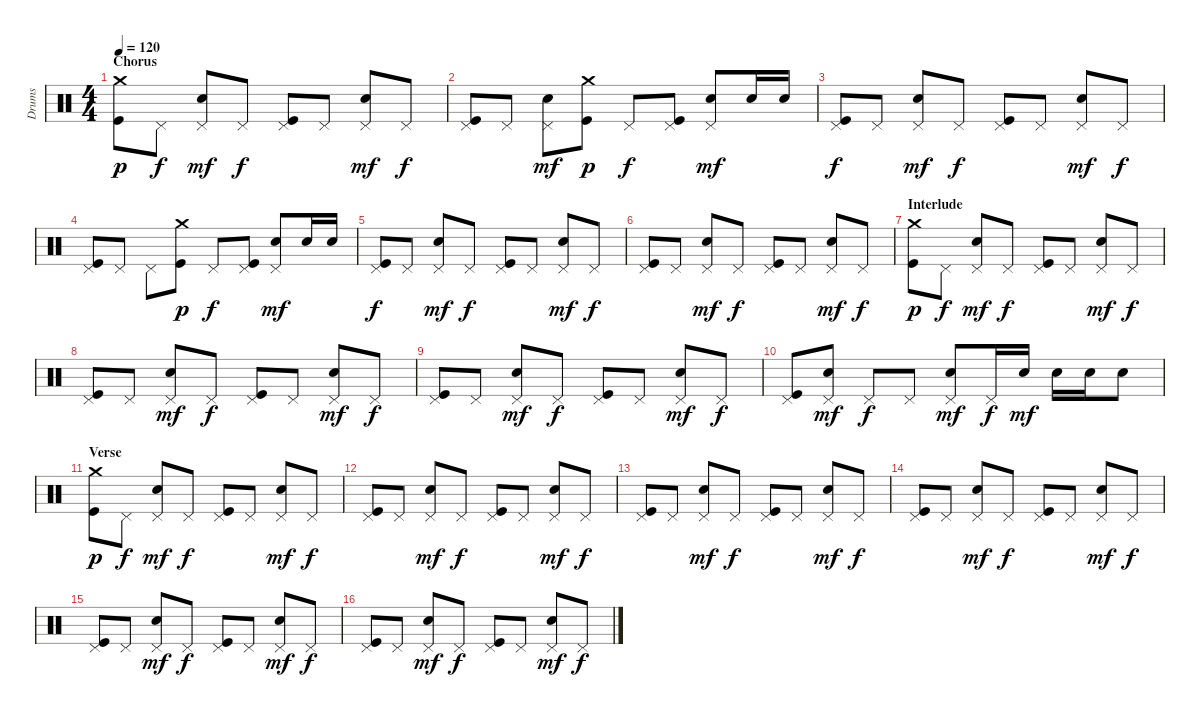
\track ("Drums" "Drums") {instrument percussion}
\staff {score}
\articulation defaults
\ts (4 4)
\section ("" "Chorus")
\tempo 120
\clef neutral
\ks c
("Crash medium (hit)" "Kick (hit)").8{dy p} "Pedal Hi-Hat (hit)".8{dy f} ("Pedal Hi-Hat (hit)" "Electric Snare (hit)").8{dy mf} "Pedal Hi-Hat (hit)".8{dy f} ("Pedal Hi-Hat (hit)" "Kick (hit)").8 "Pedal Hi-Hat (hit)".8 ("Pedal Hi-Hat (hit)" "Electric Snare (hit)").8{dy mf} "Pedal Hi-Hat (hit)".8{dy f} |
("Pedal Hi-Hat (hit)" "Kick (hit)").8 "Pedal Hi-Hat (hit)".8 ("Pedal Hi-Hat (hit)" "Electric Snare (hit)").8{dy mf} ("Crash medium (hit)" "Kick (hit)").8{dy p} "Pedal Hi-Hat (hit)".8{dy f} ("Pedal Hi-Hat (hit)" "Kick (hit)").8 ("Pedal Hi-Hat (hit)" "Electric Snare (hit)").8{dy mf} "Electric Snare (hit)".16 "Electric Snare (hit)".16 |
("Pedal Hi-Hat (hit)" "Kick (hit)").8{dy f} "Pedal Hi-Hat (hit)".8 ("Pedal Hi-Hat (hit)" "Electric Snare (hit)").8{dy mf} "Pedal Hi-Hat (hit)".8{dy f} ("Pedal Hi-Hat (hit)" "Kick (hit)").8 "Pedal Hi-Hat (hit)".8 ("Pedal Hi-Hat (hit)" "Electric Snare (hit)").8{dy mf} "Pedal Hi-Hat (hit)".8{dy f} |
("Pedal Hi-Hat (hit)" "Kick (hit)").8 "Pedal Hi-Hat (hit)".8 "Pedal Hi-Hat (hit)".8 ("Crash medium (hit)" "Kick (hit)").8{dy p} "Pedal Hi-Hat (hit)".8{dy f} ("Pedal Hi-Hat (hit)" "Kick (hit)").8 ("Pedal Hi-Hat (hit)" "Electric Snare (hit)").8{dy mf} "Electric Snare (hit)".16 "Electric Snare (hit)".16 |
("Pedal Hi-Hat (hit)" "Kick (hit)").8{dy f} "Pedal Hi-Hat (hit)".8 ("Pedal Hi-Hat (hit)" "Electric Snare (hit)").8{dy mf} "Pedal Hi-Hat (hit)".8{dy f} ("Pedal Hi-Hat (hit)" "Kick (hit)").8 "Pedal Hi-Hat (hit)".8 ("Pedal Hi-Hat (hit)" "Electric Snare (hit)").8{dy mf} "Pedal Hi-Hat (hit)".8{dy f} |
("Pedal Hi-Hat (hit)" "Kick (hit)").8 "Pedal Hi-Hat (hit)".8 ("Pedal Hi-Hat (hit)" "Electric Snare (hit)").8{dy mf} "Pedal Hi-Hat (hit)".8{dy f} ("Pedal Hi-Hat (hit)" "Kick (hit)").8 "Pedal Hi-Hat (hit)".8 ("Pedal Hi-Hat (hit)" "Electric Snare (hit)").8{dy mf} "Pedal Hi-Hat (hit)".8{dy f} |
\section ("" "Interlude")
("Crash medium (hit)" "Kick (hit)").8{dy p} "Pedal Hi-Hat (hit)".8{dy f} ("Pedal Hi-Hat (hit)" "Electric Snare (hit)").8{dy mf} "Pedal Hi-Hat (hit)".8{dy f} ("Pedal Hi-Hat (hit)" "Kick (hit)").8 "Pedal Hi-Hat (hit)".8 ("Pedal Hi-Hat (hit)" "Electric Snare (hit)").8{dy mf} "Pedal Hi-Hat (hit)".8{dy f} |
("Pedal Hi-Hat (hit)" "Kick (hit)").8 "Pedal Hi-Hat (hit)".8 ("Pedal Hi-Hat (hit)" "Electric Snare (hit)").8{dy mf} "Pedal Hi-Hat (hit)".8{dy f} ("Pedal Hi-Hat (hit)" "Kick (hit)").8 "Pedal Hi-Hat (hit)".8 ("Pedal Hi-Hat (hit)" "Electric Snare (hit)").8{dy mf} "Pedal Hi-Hat (hit)".8{dy f} |
("Pedal Hi-Hat (hit)" "Kick (hit)").8 "Pedal Hi-Hat (hit)".8 ("Pedal Hi-Hat (hit)" "Electric Snare (hit)").8{dy mf} "Pedal Hi-Hat (hit)".8{dy f} ("Pedal Hi-Hat (hit)" "Kick (hit)").8 "Pedal Hi-Hat (hit)".8 ("Pedal Hi-Hat (hit)" "Electric Snare (hit)").8{dy mf} "Pedal Hi-Hat (hit)".8{dy f} |
("Pedal Hi-Hat (hit)" "Kick (hit)").8 ("Pedal Hi-Hat (hit)" "Electric Snare (hit)").8{dy mf} "Pedal Hi-Hat (hit)".8{dy f} "Pedal Hi-Hat (hit)".8 ("Pedal Hi-Hat (hit)" "Electric Snare (hit)").8{dy mf} "Pedal Hi-Hat (hit)".16{dy f} "Electric Snare (hit)".16{dy mf} "Electric Snare (hit)".16 "Electric Snare (hit)".16 "Electric Snare (hit)".8 |
\section ("" "Verse")
("Crash medium (hit)" "Kick (hit)").8{dy p} "Pedal Hi-Hat (hit)".8{dy f} ("Pedal Hi-Hat (hit)" "Electric Snare (hit)").8{dy mf} "Pedal Hi-Hat (hit)".8{dy f} ("Pedal Hi-Hat (hit)" "Kick (hit)").8 "Pedal Hi-Hat (hit)".8 ("Pedal Hi-Hat (hit)" "Electric Snare (hit)").8{dy mf} "Pedal Hi-Hat (hit)".8{dy f} |
("Pedal Hi-Hat (hit)" "Kick (hit)").8 "Pedal Hi-Hat (hit)".8 ("Pedal Hi-Hat (hit)" "Electric Snare (hit)").8{dy mf} "Pedal Hi-Hat (hit)".8{dy f} ("Pedal Hi-Hat (hit)" "Kick (hit)").8 "Pedal Hi-Hat (hit)".8 ("Pedal Hi-Hat (hit)" "Electric Snare (hit)").8{dy mf} "Pedal Hi-Hat (hit)".8{dy f} |
("Pedal Hi-Hat (hit)" "Kick (hit)").8 "Pedal Hi-Hat (hit)".8 ("Pedal Hi-Hat (hit)" "Electric Snare (hit)").8{dy mf} "Pedal Hi-Hat (hit)".8{dy f} ("Pedal Hi-Hat (hit)" "Kick (hit)").8 "Pedal Hi-Hat (hit)".8 ("Pedal Hi-Hat (hit)" "Electric Snare (hit)").8{dy mf} "Pedal Hi-Hat (hit)".8{dy f} |
("Pedal Hi-Hat (hit)" "Kick (hit)").8 "Pedal Hi-Hat (hit)".8 ("Pedal Hi-Hat (hit)" "Electric Snare (hit)").8{dy mf} "Pedal Hi-Hat (hit)".8{dy f} ("Pedal Hi-Hat (hit)" "Kick (hit)").8 "Pedal Hi-Hat (hit)".8 ("Pedal Hi-Hat (hit)" "Electric Snare (hit)").8{dy mf} "Pedal Hi-Hat (hit)".8{dy f} |
("Pedal Hi-Hat (hit)" "Kick (hit)").8 "Pedal Hi-Hat (hit)".8 ("Pedal Hi-Hat (hit)" "Electric Snare (hit)").8{dy mf} "Pedal Hi-Hat (hit)".8{dy f} ("Pedal Hi-Hat (hit)" "Kick (hit)").8 "Pedal Hi-Hat (hit)".8 ("Pedal Hi-Hat (hit)" "Electric Snare (hit)").8{dy mf} "Pedal Hi-Hat (hit)".8{dy f} |
("Pedal Hi-Hat (hit)" "Kick (hit)").8 "Pedal Hi-Hat (hit)".8 ("Pedal Hi-Hat (hit)" "Electric Snare (hit)").8{dy mf} "Pedal Hi-Hat (hit)".8{dy f} ("Pedal Hi-Hat (hit)" "Kick (hit)").8 "Pedal Hi-Hat (hit)".8 ("Pedal Hi-Hat (hit)" "Electric Snare (hit)").8{dy mf} "Pedal Hi-Hat (hit)".8{dy f}
